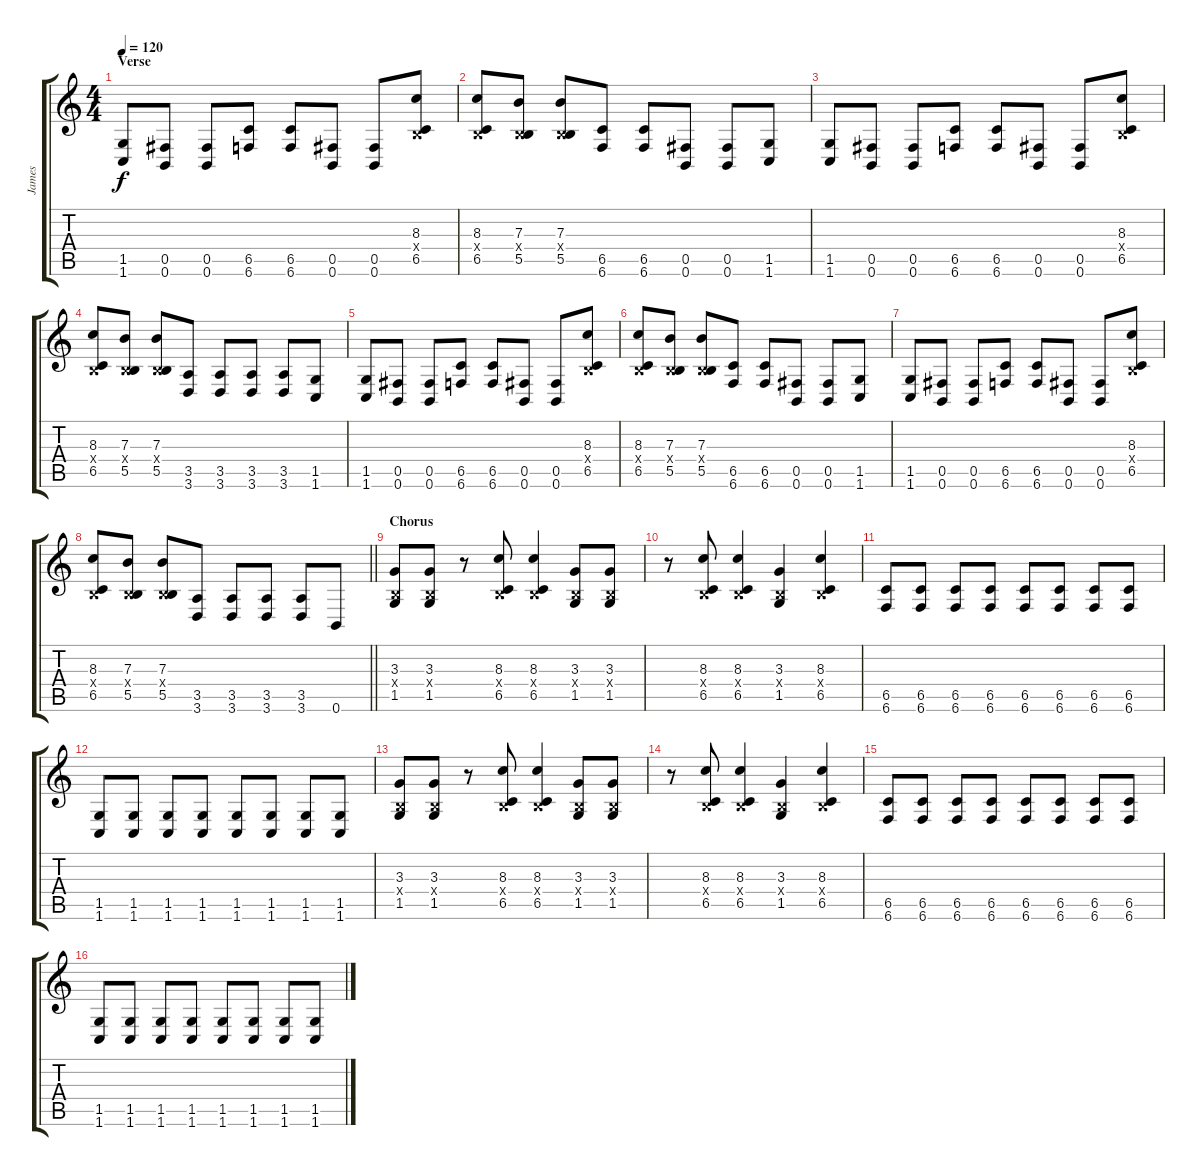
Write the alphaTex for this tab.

\track ("James" "James") {instrument distortionguitar}
\staff {score tabs}
\tuning (Db4 Ab3 E3 B2 Gb2 B1) {hide}
\ts (4 4)
\section ("" "Verse")
\tempo 120
\clef g2
\ks c
(1.5 1.6).8{dy f} (0.5 0.6).8 (0.5 0.6).8 (6.5 6.6).8 (6.5 6.6).8 (0.5 0.6).8 (0.5 0.6).8 (8.3 0.4{x} 6.5).8 |
(8.3 0.4{x} 6.5).8 (7.3 0.4{x} 5.5).8 (7.3 0.4{x} 5.5).8 (6.5 6.6).8 (6.5 6.6).8 (0.5 0.6).8 (0.5 0.6).8 (1.5 1.6).8 |
(1.5 1.6).8 (0.5 0.6).8 (0.5 0.6).8 (6.5 6.6).8 (6.5 6.6).8 (0.5 0.6).8 (0.5 0.6).8 (8.3 0.4{x} 6.5).8 |
(8.3 0.4{x} 6.5).8 (7.3 0.4{x} 5.5).8 (7.3 0.4{x} 5.5).8 (3.5 3.6).8 (3.5 3.6).8 (3.5 3.6).8 (3.5 3.6).8 (1.5 1.6).8 |
(1.5 1.6).8 (0.5 0.6).8 (0.5 0.6).8 (6.5 6.6).8 (6.5 6.6).8 (0.5 0.6).8 (0.5 0.6).8 (8.3 0.4{x} 6.5).8 |
(8.3 0.4{x} 6.5).8 (7.3 0.4{x} 5.5).8 (7.3 0.4{x} 5.5).8 (6.5 6.6).8 (6.5 6.6).8 (0.5 0.6).8 (0.5 0.6).8 (1.5 1.6).8 |
(1.5 1.6).8 (0.5 0.6).8 (0.5 0.6).8 (6.5 6.6).8 (6.5 6.6).8 (0.5 0.6).8 (0.5 0.6).8 (8.3 0.4{x} 6.5).8 |
\barLineRight lightlight
(8.3 0.4{x} 6.5).8 (7.3 0.4{x} 5.5).8 (7.3 0.4{x} 5.5).8 (3.5 3.6).8 (3.5 3.6).8 (3.5 3.6).8 (3.5 3.6).8 0.6.8 |
\section ("" "Chorus")
(3.3 0.4{x} 1.5).8 (3.3 0.4{x} 1.5).8 r.8 (8.3 0.4{x} 6.5).8 (8.3 0.4{x} 6.5).4 (3.3 0.4{x} 1.5).8 (3.3 0.4{x} 1.5).8 |
r.8 (8.3 0.4{x} 6.5).8 (8.3 0.4{x} 6.5).4 (3.3 0.4{x} 1.5).4 (8.3 0.4{x} 6.5).4 |
(6.5 6.6).8 (6.5 6.6).8 (6.5 6.6).8 (6.5 6.6).8 (6.5 6.6).8 (6.5 6.6).8 (6.5 6.6).8 (6.5 6.6).8 |
(1.5 1.6).8 (1.5 1.6).8 (1.5 1.6).8 (1.5 1.6).8 (1.5 1.6).8 (1.5 1.6).8 (1.5 1.6).8 (1.5 1.6).8 |
(3.3 0.4{x} 1.5).8 (3.3 0.4{x} 1.5).8 r.8 (8.3 0.4{x} 6.5).8 (8.3 0.4{x} 6.5).4 (3.3 0.4{x} 1.5).8 (3.3 0.4{x} 1.5).8 |
r.8 (8.3 0.4{x} 6.5).8 (8.3 0.4{x} 6.5).4 (3.3 0.4{x} 1.5).4 (8.3 0.4{x} 6.5).4 |
(6.5 6.6).8 (6.5 6.6).8 (6.5 6.6).8 (6.5 6.6).8 (6.5 6.6).8 (6.5 6.6).8 (6.5 6.6).8 (6.5 6.6).8 |
(1.5 1.6).8 (1.5 1.6).8 (1.5 1.6).8 (1.5 1.6).8 (1.5 1.6).8 (1.5 1.6).8 (1.5 1.6).8 (1.5 1.6).8
